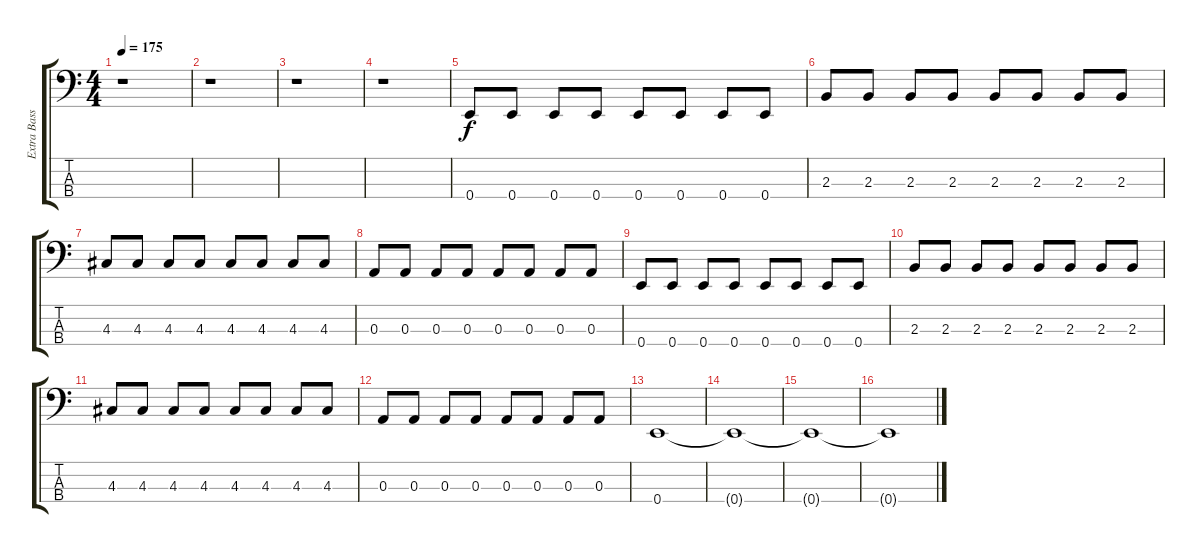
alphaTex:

\track ("Extra Bass" "Extra Bass") {instrument electricbassfinger}
\staff {score tabs}
\tuning (G2 D2 A1 E1) {hide}
\ts (4 4)
\tempo 175
\clef f4
\ks c
r.1{dy f} |
r.1 |
r.1 |
r.1 |
0.4.8 0.4.8 0.4.8 0.4.8 0.4.8 0.4.8 0.4.8 0.4.8 |
2.3.8 2.3.8 2.3.8 2.3.8 2.3.8 2.3.8 2.3.8 2.3.8 |
4.3.8 4.3.8 4.3.8 4.3.8 4.3.8 4.3.8 4.3.8 4.3.8 |
0.3.8 0.3.8 0.3.8 0.3.8 0.3.8 0.3.8 0.3.8 0.3.8 |
0.4.8 0.4.8 0.4.8 0.4.8 0.4.8 0.4.8 0.4.8 0.4.8 |
2.3.8 2.3.8 2.3.8 2.3.8 2.3.8 2.3.8 2.3.8 2.3.8 |
4.3.8 4.3.8 4.3.8 4.3.8 4.3.8 4.3.8 4.3.8 4.3.8 |
0.3.8 0.3.8 0.3.8 0.3.8 0.3.8 0.3.8 0.3.8 0.3.8 |
0.4.1 |
0.4{t}.1 |
0.4{t}.1 |
0.4{t}.1
